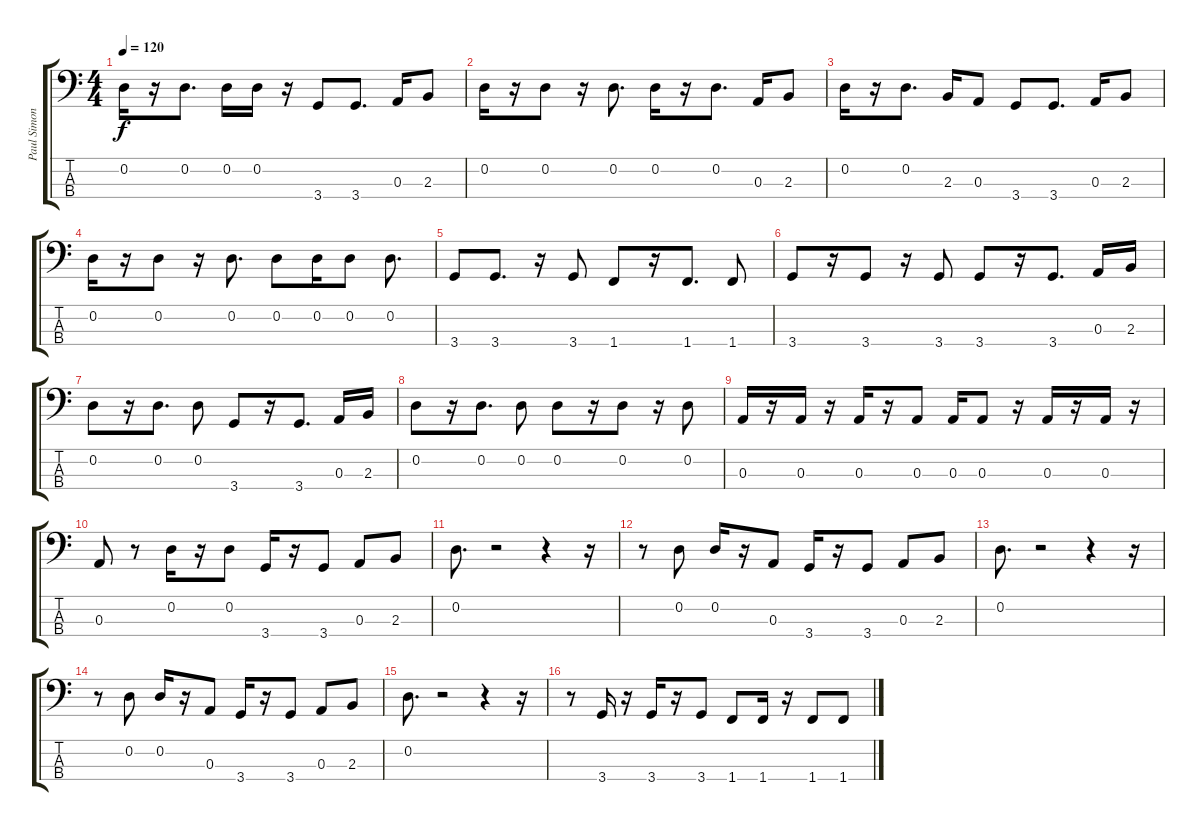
\track ("Paul Simonon" "Paul Simon") {instrument electricbassfinger}
\staff {score tabs}
\tuning (G2 D2 A1 E1) {hide}
\ts (4 4)
\tempo 120
\clef f4
\ks c
0.2.16{dy f} r.16 0.2.8{d} 0.2.16 0.2.16 r.16 3.4.8 3.4.8{d} 0.3.16 2.3.8 |
0.2.16 r.16 0.2.8 r.16 0.2.8{d} 0.2.16 r.16 0.2.8{d} 0.3.16 2.3.8 |
0.2.16 r.16 0.2.8{d} 2.3.16 0.3.8 3.4.8 3.4.8{d} 0.3.16 2.3.8 |
0.2.16 r.16 0.2.8 r.16 0.2.8{d} 0.2.8 0.2.16 0.2.8 0.2.8{d} |
3.4.8 3.4.8{d} r.16 3.4.8 1.4.8 r.16 1.4.8{d} 1.4.8 |
3.4.8 r.16 3.4.8 r.16 3.4.8 3.4.8 r.16 3.4.8{d} 0.3.16 2.3.16 |
0.2.8 r.16 0.2.8{d} 0.2.8 3.4.8 r.16 3.4.8{d} 0.3.16 2.3.16 |
0.2.8 r.16 0.2.8{d} 0.2.8 0.2.8 r.16 0.2.8 r.16 0.2.8 |
0.3.16 r.16 0.3.16 r.16 0.3.16 r.16 0.3.8 0.3.16 0.3.8 r.16 0.3.16 r.16 0.3.16 r.16 |
0.3.8 r.8 0.2.16 r.16 0.2.8 3.4.16 r.16 3.4.8 0.3.8 2.3.8 |
0.2.8{d} r.2 r.4 r.16 |
r.8 0.2.8 0.2.16 r.16 0.3.8 3.4.16 r.16 3.4.8 0.3.8 2.3.8 |
0.2.8{d} r.2 r.4 r.16 |
r.8 0.2.8 0.2.16 r.16 0.3.8 3.4.16 r.16 3.4.8 0.3.8 2.3.8 |
0.2.8{d} r.2 r.4 r.16 |
r.8 3.4.16 r.16 3.4.16 r.16 3.4.8 1.4.8 1.4.16 r.16 1.4.8 1.4.8
